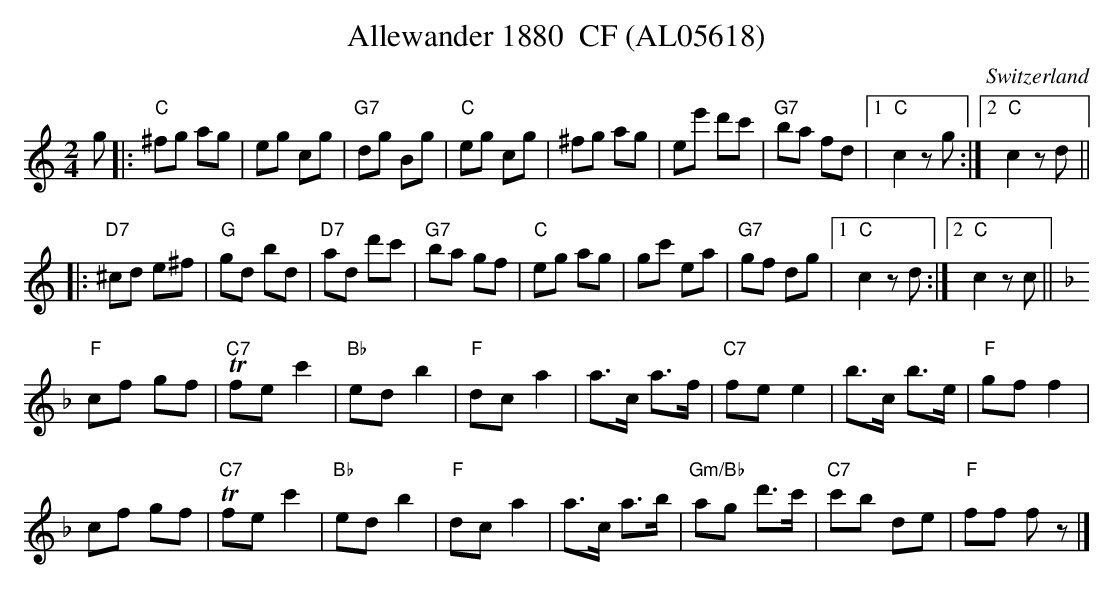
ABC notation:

X:1
T: Allewander 1880  CF (AL05618)
O:Switzerland
M:2/4
L:1/8
K:C major
g |: "C"^fg ag | eg cg | "G7"dg Bg | "C"eg cg | ^fg ag | ee' d'c' | "G7"ba fd |1 "C"c2zg :|2 "C"c2zd ||
|: "D7"^cd e^f | "G"gd bd | "D7"ad d'c' | "G7"ba gf | "C"eg ag | gc' ea | "G7"gf dg |1 "C"c2zd :|2 "C"c2zc || [K:F]
"F"cf gf | "C7"Tfe c'2 | "Bb"ed b2 | "F"dca2 | a>c a>f | "C7"fee2 | b>c b>e | "F"gff2 |
cf gf | "C7"Tfe c'2 | "Bb"ed b2 | "F"dc a2 | a>c a>b | "Gm/Bb"ag d'>c' | "C7"c'b de | "F"ff fz |]
